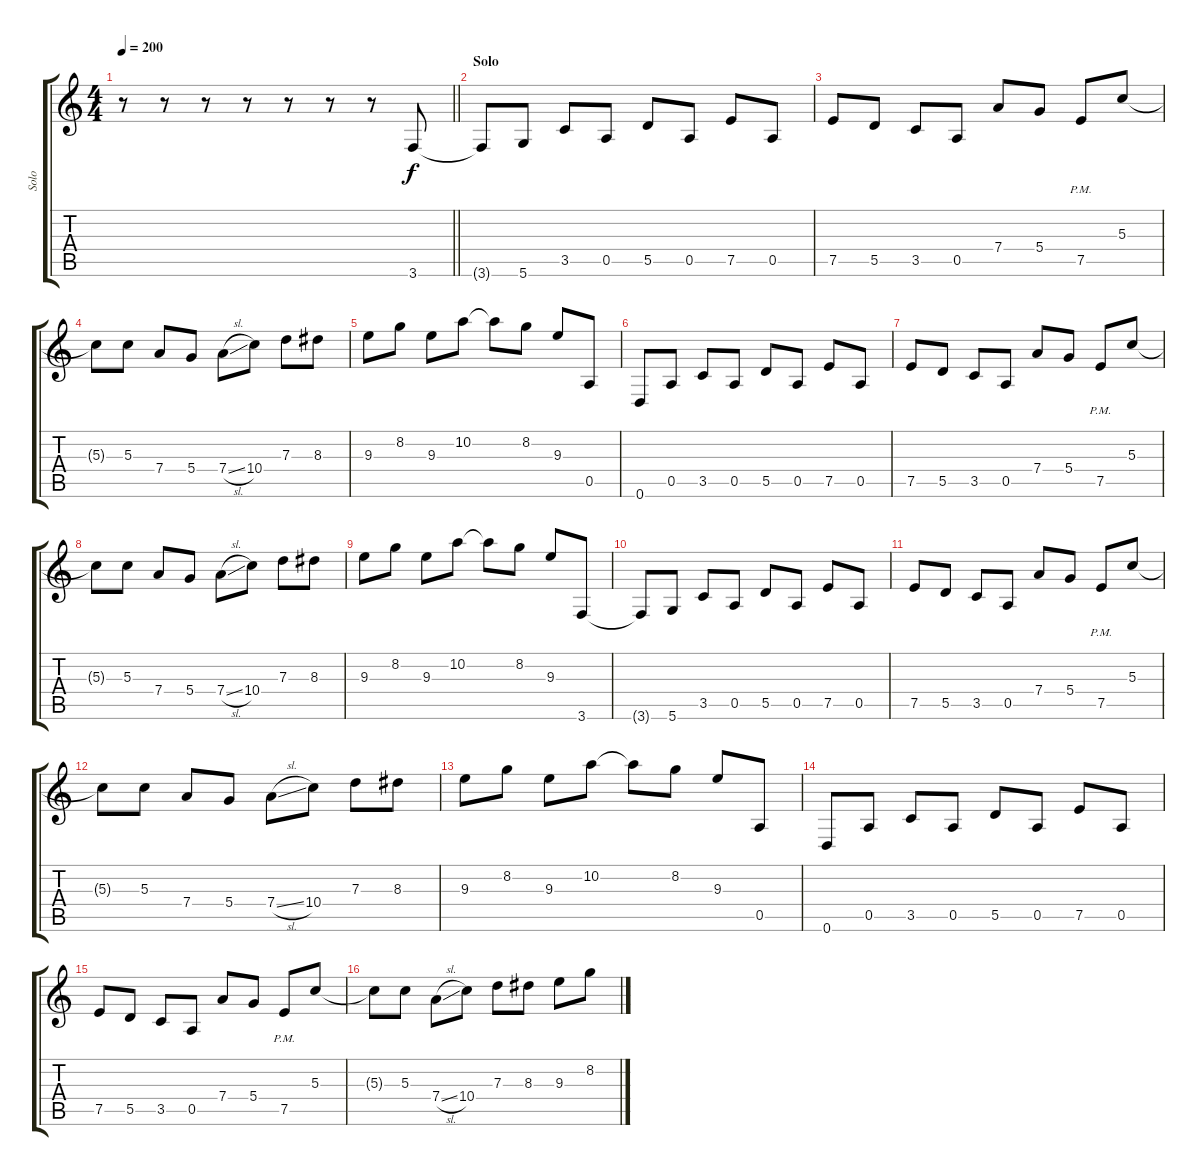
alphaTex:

\track ("Solo" "Solo") {instrument overdrivenguitar}
\staff {score tabs}
\tuning (E4 B3 G3 D3 A2 D2) {hide}
\ts (4 4)
\tempo 200
\clef g2
\barLineRight lightlight
\ks c
r.8{dy f} r.8 r.8 r.8 r.8 r.8 r.8 3.6.8 |
\section ("" "Solo")
3.6{t}.8 5.6.8 3.5.8 0.5.8 5.5.8 0.5.8 7.5.8 0.5.8 |
7.5.8 5.5.8 3.5.8 0.5.8 7.4.8 5.4.8 7.5{pm}.8 5.3.8 |
5.3{t}.8 5.3.8 7.4.8 5.4.8 7.4{sl}.8 10.4.8 7.3.8 8.3.8 |
9.3.8 8.2.8 9.3.8 10.2.8 10.2{t}.8 8.2.8 9.3.8 0.5.8 |
0.6.8 0.5.8 3.5.8 0.5.8 5.5.8 0.5.8 7.5.8 0.5.8 |
7.5.8 5.5.8 3.5.8 0.5.8 7.4.8 5.4.8 7.5{pm}.8 5.3.8 |
5.3{t}.8 5.3.8 7.4.8 5.4.8 7.4{sl}.8 10.4.8 7.3.8 8.3.8 |
9.3.8 8.2.8 9.3.8 10.2.8 10.2{t}.8 8.2.8 9.3.8 3.6.8 |
3.6{t}.8 5.6.8 3.5.8 0.5.8 5.5.8 0.5.8 7.5.8 0.5.8 |
7.5.8 5.5.8 3.5.8 0.5.8 7.4.8 5.4.8 7.5{pm}.8 5.3.8 |
5.3{t}.8 5.3.8 7.4.8 5.4.8 7.4{sl}.8 10.4.8 7.3.8 8.3.8 |
9.3.8 8.2.8 9.3.8 10.2.8 10.2{t}.8 8.2.8 9.3.8 0.5.8 |
0.6.8 0.5.8 3.5.8 0.5.8 5.5.8 0.5.8 7.5.8 0.5.8 |
7.5.8 5.5.8 3.5.8 0.5.8 7.4.8 5.4.8 7.5{pm}.8 5.3.8 |
5.3{t}.8 5.3.8 7.4{sl}.8 10.4.8 7.3.8 8.3.8 9.3.8 8.2.8
